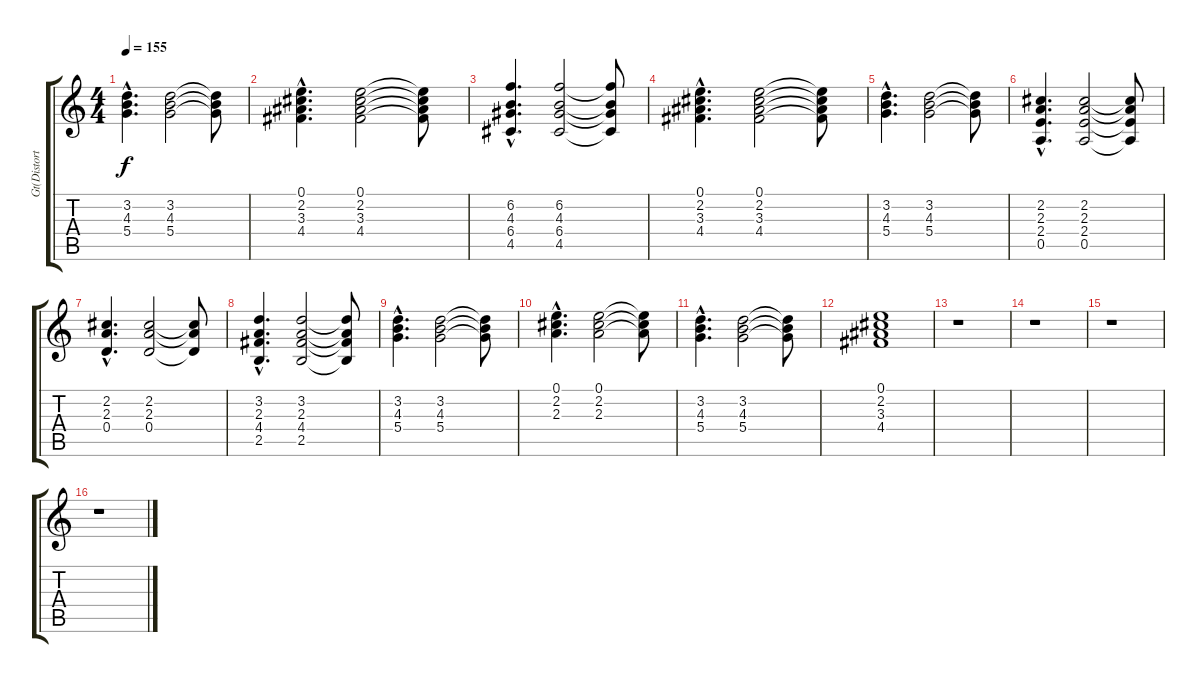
\track ("Gt(Distortion)" "Gt(Distort") {instrument distortionguitar}
\staff {score tabs}
\tuning (E4 B3 G3 D3 A2 E2) {hide}
\ts (4 4)
\tempo 155
\clef g2
\ks c
(3.2{hac} 4.3{hac} 5.4{hac}).4{d dy f} (3.2 4.3 5.4).2 (3.2{t} 4.3{t} 5.4{t}).8 |
(0.1{hac} 2.2{hac} 3.3{hac} 4.4{hac}).4{d} (0.1 2.2 3.3 4.4).2 (0.1{t} 2.2{t} 3.3{t} 4.4{t}).8 |
(6.2{hac} 4.3{hac} 6.4{hac} 4.5{hac}).4{d} (6.2 4.3 6.4 4.5).2 (6.2{t} 4.3{t} 6.4{t} 4.5{t}).8 |
(0.1{hac} 2.2{hac} 3.3{hac} 4.4{hac}).4{d} (0.1 2.2 3.3 4.4).2 (0.1{t} 2.2{t} 3.3{t} 4.4{t}).8 |
(3.2{hac} 4.3{hac} 5.4{hac}).4{d} (3.2 4.3 5.4).2 (3.2{t} 4.3{t} 5.4{t}).8 |
(2.2{hac} 2.3{hac} 2.4{hac} 0.5{hac}).4{d} (2.2 2.3 2.4 0.5).2 (2.2{t} 2.3{t} 2.4{t} 0.5{t}).8 |
(2.2{hac} 2.3{hac} 0.4{hac}).4{d} (2.2 2.3 0.4).2 (2.2{t} 2.3{t} 0.4{t}).8 |
(3.2{hac} 2.3{hac} 4.4{hac} 2.5{hac}).4{d} (3.2 2.3 4.4 2.5).2 (3.2{t} 2.3{t} 4.4{t} 2.5{t}).8 |
(3.2{hac} 4.3{hac} 5.4{hac}).4{d} (3.2 4.3 5.4).2 (3.2{t} 4.3{t} 5.4{t}).8 |
(0.1{hac} 2.2{hac} 2.3{hac}).4{d} (0.1 2.2 2.3).2 (0.1{t} 2.2{t} 2.3{t}).8 |
(3.2{hac} 4.3{hac} 5.4{hac}).4{d} (3.2 4.3 5.4).2 (3.2{t} 4.3{t} 5.4{t}).8 |
(0.1 2.2 3.3 4.4).1 |
r.1 |
r.1 |
r.1 |
r.1
